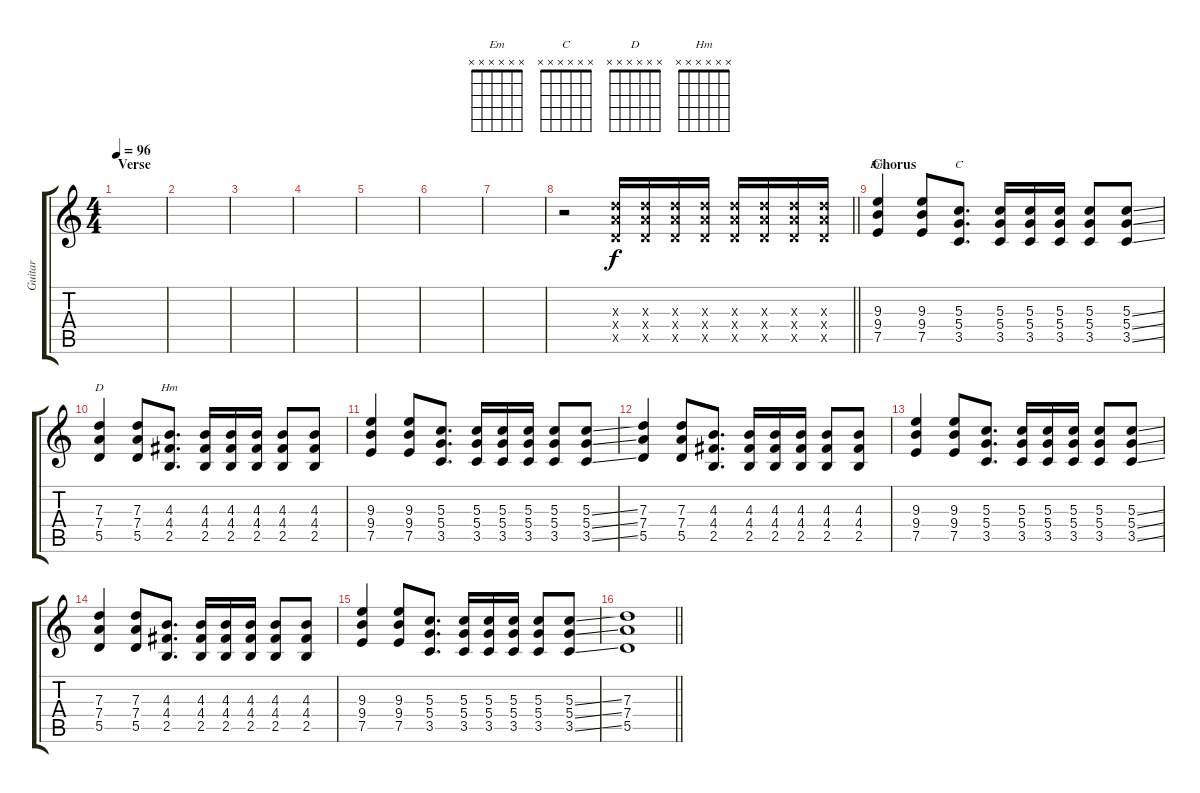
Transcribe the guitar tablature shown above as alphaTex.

\track ("Guitar" "Guitar") {instrument distortionguitar}
\staff {score tabs}
\tuning (E4 B3 G3 D3 A2 E2) {hide}
\chord ("Em" x x x x x x)
\chord ("C" x x x x x x)
\chord ("D" x x x x x x)
\chord ("Hm" x x x x x x)
\ts (4 4)
\section ("" "Verse")
\tempo 96
\clef g2
\ks c
|
|
|
|
|
|
|
\barLineRight lightlight
r.2 (7.3{x} 7.4{x} 5.5{x}).16 (7.3{x} 7.4{x} 5.5{x}).16 (7.3{x} 7.4{x} 5.5{x}).16 (7.3{x} 7.4{x} 5.5{x}).16 (7.3{x} 7.4{x} 5.5{x}).16 (7.3{x} 7.4{x} 5.5{x}).16 (7.3{x} 7.4{x} 5.5{x}).16 (7.3{x} 7.4{x} 5.5{x}).16 |
\section ("" "Chorus")
(9.3 9.4 7.5).4{ch "Em"} (9.3 9.4 7.5).8 (5.3 5.4 3.5).8{d ch "C"} (5.3 5.4 3.5).16 (5.3 5.4 3.5).16 (5.3 5.4 3.5).16 (5.3 5.4 3.5).8 (5.3{ss} 5.4{ss} 3.5{ss}).8 |
(7.3 7.4 5.5).4{ch "D"} (7.3 7.4 5.5).8 (4.3 4.4 2.5).8{d ch "Hm"} (4.3 4.4 2.5).16 (4.3 4.4 2.5).16 (4.3 4.4 2.5).16 (4.3 4.4 2.5).8 (4.3 4.4 2.5).8 |
(9.3 9.4 7.5).4 (9.3 9.4 7.5).8 (5.3 5.4 3.5).8{d} (5.3 5.4 3.5).16 (5.3 5.4 3.5).16 (5.3 5.4 3.5).16 (5.3 5.4 3.5).8 (5.3{ss} 5.4{ss} 3.5{ss}).8 |
(7.3 7.4 5.5).4 (7.3 7.4 5.5).8 (4.3 4.4 2.5).8{d} (4.3 4.4 2.5).16 (4.3 4.4 2.5).16 (4.3 4.4 2.5).16 (4.3 4.4 2.5).8 (4.3 4.4 2.5).8 |
(9.3 9.4 7.5).4 (9.3 9.4 7.5).8 (5.3 5.4 3.5).8{d} (5.3 5.4 3.5).16 (5.3 5.4 3.5).16 (5.3 5.4 3.5).16 (5.3 5.4 3.5).8 (5.3{ss} 5.4{ss} 3.5{ss}).8 |
(7.3 7.4 5.5).4 (7.3 7.4 5.5).8 (4.3 4.4 2.5).8{d} (4.3 4.4 2.5).16 (4.3 4.4 2.5).16 (4.3 4.4 2.5).16 (4.3 4.4 2.5).8 (4.3 4.4 2.5).8 |
(9.3 9.4 7.5).4 (9.3 9.4 7.5).8 (5.3 5.4 3.5).8{d} (5.3 5.4 3.5).16 (5.3 5.4 3.5).16 (5.3 5.4 3.5).16 (5.3 5.4 3.5).8 (5.3{ss} 5.4{ss} 3.5{ss}).8 |
\barLineRight lightlight
(7.3 7.4 5.5).1
